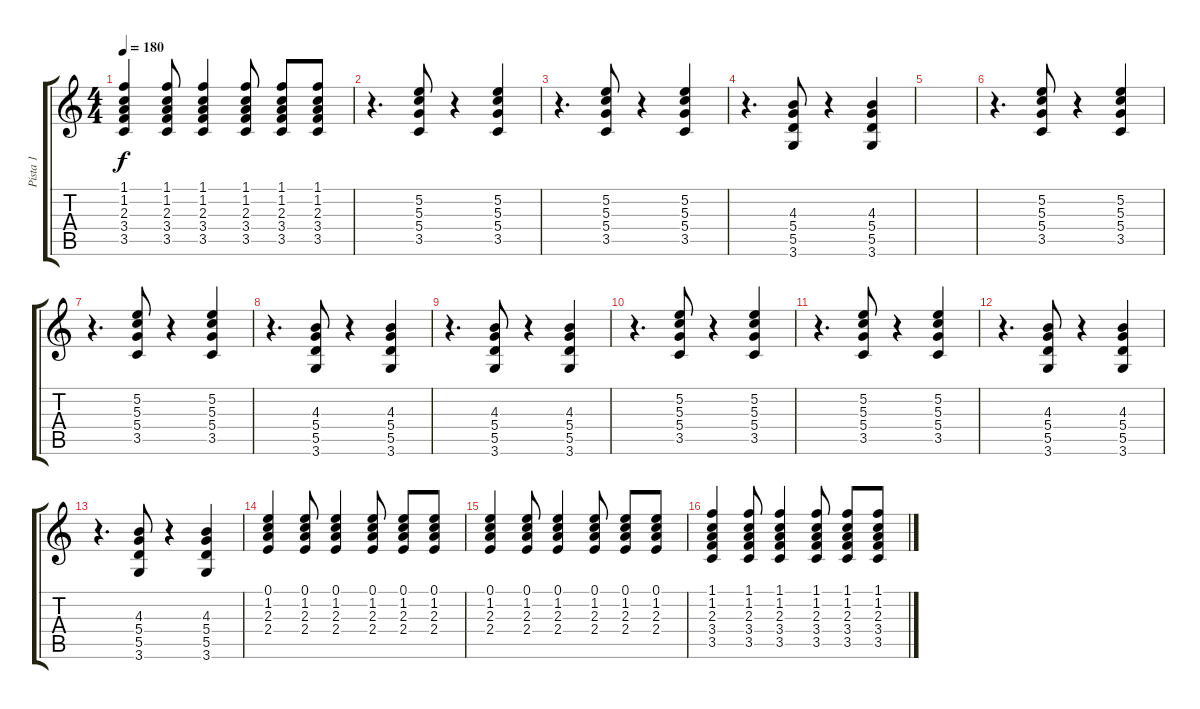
\track ("Pista 1" "Pista 1") {instrument electricguitarjazz}
\staff {score tabs}
\tuning (E4 B3 G3 D3 A2 E2) {hide}
\ts (4 4)
\tempo 180
\clef g2
\ks c
(1.1 1.2 2.3 3.4 3.5).4{dy f} (1.1 1.2 2.3 3.4 3.5).8 (1.1 1.2 2.3 3.4 3.5).4 (1.1 1.2 2.3 3.4 3.5).8 (1.1 1.2 2.3 3.4 3.5).8 (1.1 1.2 2.3 3.4 3.5).8 |
r.4{d} (5.2 5.3 5.4 3.5).8 r.4 (5.2 5.3 5.4 3.5).4 |
r.4{d} (5.2 5.3 5.4 3.5).8 r.4 (5.2 5.3 5.4 3.5).4 |
r.4{d} (4.3 5.4 5.5 3.6).8 r.4 (4.3 5.4 5.5 3.6).4 |
|
r.4{d} (5.2 5.3 5.4 3.5).8 r.4 (5.2 5.3 5.4 3.5).4 |
r.4{d} (5.2 5.3 5.4 3.5).8 r.4 (5.2 5.3 5.4 3.5).4 |
r.4{d} (4.3 5.4 5.5 3.6).8 r.4 (4.3 5.4 5.5 3.6).4 |
r.4{d} (4.3 5.4 5.5 3.6).8 r.4 (4.3 5.4 5.5 3.6).4 |
r.4{d} (5.2 5.3 5.4 3.5).8 r.4 (5.2 5.3 5.4 3.5).4 |
r.4{d} (5.2 5.3 5.4 3.5).8 r.4 (5.2 5.3 5.4 3.5).4 |
r.4{d} (4.3 5.4 5.5 3.6).8 r.4 (4.3 5.4 5.5 3.6).4 |
r.4{d} (4.3 5.4 5.5 3.6).8 r.4 (4.3 5.4 5.5 3.6).4 |
(0.1 1.2 2.3 2.4).4 (0.1 1.2 2.3 2.4).8 (0.1 1.2 2.3 2.4).4 (0.1 1.2 2.3 2.4).8 (0.1 1.2 2.3 2.4).8 (0.1 1.2 2.3 2.4).8 |
(0.1 1.2 2.3 2.4).4 (0.1 1.2 2.3 2.4).8 (0.1 1.2 2.3 2.4).4 (0.1 1.2 2.3 2.4).8 (0.1 1.2 2.3 2.4).8 (0.1 1.2 2.3 2.4).8 |
(1.1 1.2 2.3 3.4 3.5).4 (1.1 1.2 2.3 3.4 3.5).8 (1.1 1.2 2.3 3.4 3.5).4 (1.1 1.2 2.3 3.4 3.5).8 (1.1 1.2 2.3 3.4 3.5).8 (1.1 1.2 2.3 3.4 3.5).8
